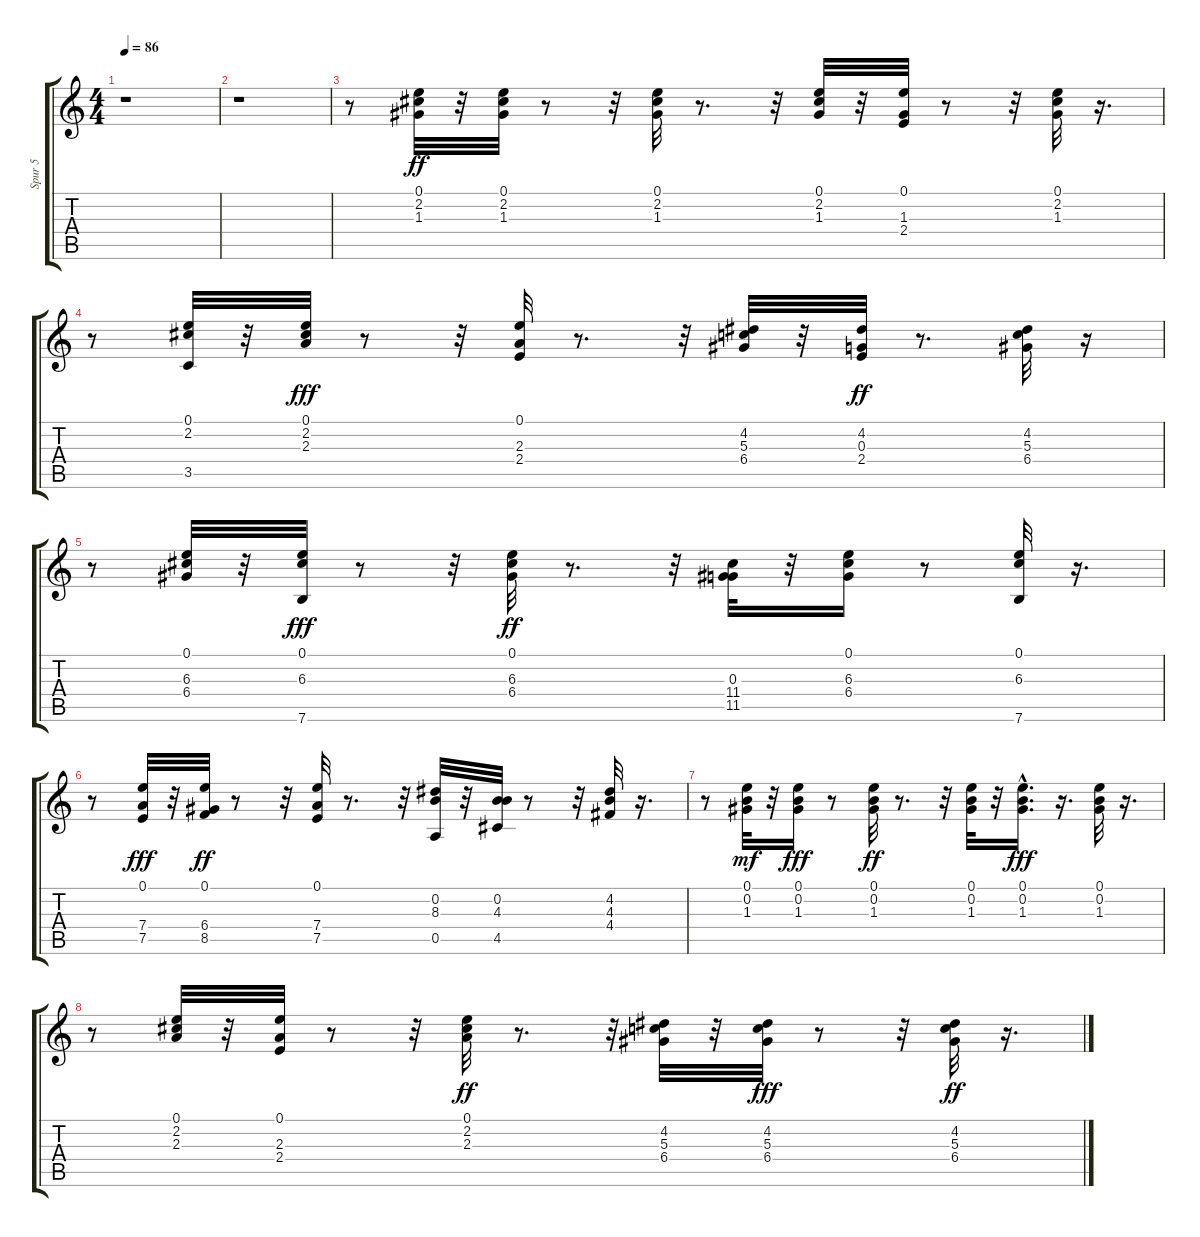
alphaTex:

\track ("Spur 5" "Spur 5") {instrument acousticguitarsteel}
\staff {score tabs}
\tuning (E4 B3 G3 D3 A2 E2) {hide}
\ts (4 4)
\tempo 86
\clef g2
\ks c
r.1{dy ff instrument acousticguitarsteel} |
r.1 |
r.8 (0.1 2.2 1.3).32 r.32 (0.1 2.2 1.3).32 r.8 r.32 (0.1 2.2 1.3).32 r.8{d} r.32 (0.1 2.2 1.3).32 r.32 (0.1 1.3 2.4).32 r.8 r.32 (0.1 2.2 1.3).32 r.16{d} |
r.8 (0.1 2.2 3.5).32 r.32 (0.1 2.2 2.3).32{dy fff} r.8 r.32 (0.1 2.3 2.4).32 r.8{d} r.32 (4.2 5.3 6.4).32 r.32 (4.2 0.3 2.4).32{dy ff} r.8{d} (4.2 5.3 6.4).32 r.16 |
r.8 (0.1 6.3 6.4).32 r.32 (0.1 6.3 7.6).32{dy fff} r.8 r.32 (0.1 6.3 6.4).32{dy ff} r.8{d} r.32 (0.3 11.4 11.5).32 r.32 (0.1 6.3 6.4).16 r.8 (0.1 6.3 7.6).32 r.16{d} |
r.8 (0.1 7.4 7.5).32{dy fff} r.32 (0.1 6.4 8.5).32{dy ff} r.8 r.32 (0.1 7.4 7.5).32 r.8{d} r.32 (0.2 8.3 0.5).32 r.32 (0.2 4.3 4.5).32 r.8 r.32 (4.2 4.3 4.4).32 r.16{d} |
r.8 (0.1 0.2 1.3).32{dy mf} r.32 (0.1 0.2 1.3).16{dy fff} r.8 (0.1 0.2 1.3).32{dy ff} r.8{d} r.32 (0.1 0.2 1.3).32 r.32 (0.1{hac} 0.2{hac} 1.3{hac}).16{d dy fff} r.16{d} (0.1 0.2 1.3).32 r.16{d} |
r.8 (0.1 2.2 2.3).32 r.32 (0.1 2.3 2.4).32 r.8 r.32 (0.1 2.2 2.3).32{dy ff} r.8{d} r.32 (4.2 5.3 6.4).32 r.32 (4.2 5.3 6.4).32{dy fff} r.8 r.32 (4.2 5.3 6.4).32{dy ff} r.16{d}
